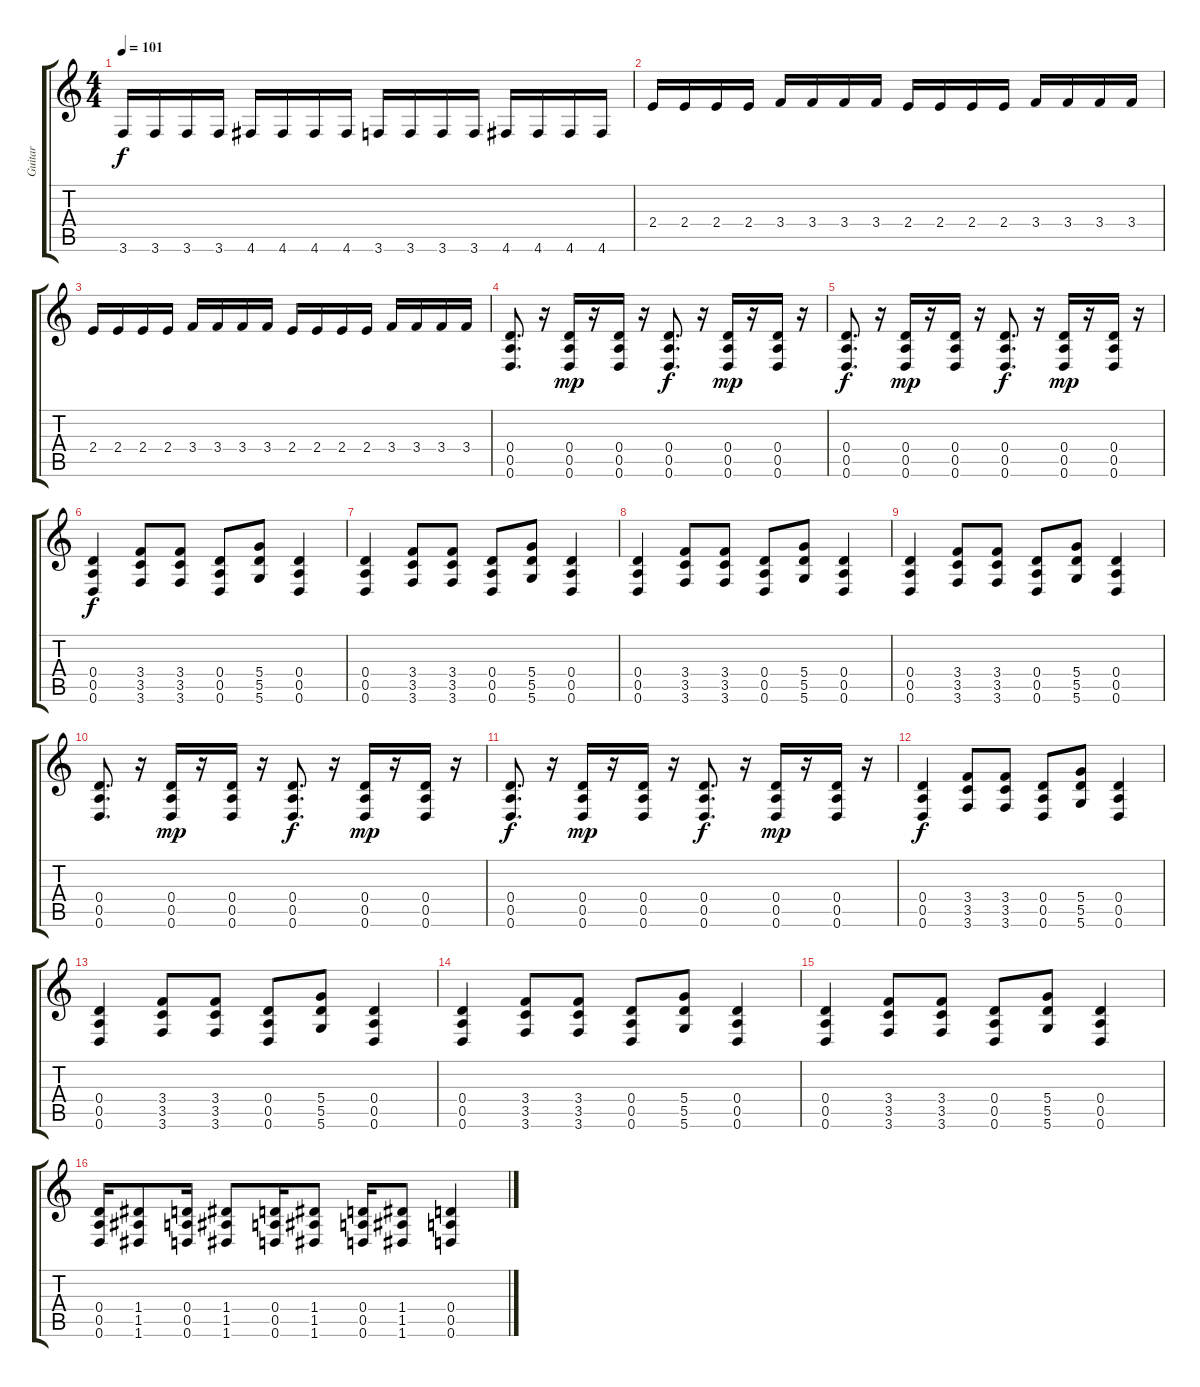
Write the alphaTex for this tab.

\track ("Guitar" "Guitar") {instrument distortionguitar}
\staff {score tabs}
\tuning (E4 B3 G3 D3 A2 D2) {hide}
\ts (4 4)
\tempo 101
\clef g2
\ks c
3.6.16{dy f} 3.6.16 3.6.16 3.6.16 4.6.16 4.6.16 4.6.16 4.6.16 3.6.16 3.6.16 3.6.16 3.6.16 4.6.16 4.6.16 4.6.16 4.6.16 |
2.4.16 2.4.16 2.4.16 2.4.16 3.4.16 3.4.16 3.4.16 3.4.16 2.4.16 2.4.16 2.4.16 2.4.16 3.4.16 3.4.16 3.4.16 3.4.16 |
2.4.16 2.4.16 2.4.16 2.4.16 3.4.16 3.4.16 3.4.16 3.4.16 2.4.16 2.4.16 2.4.16 2.4.16 3.4.16 3.4.16 3.4.16 3.4.16 |
(0.4 0.5 0.6).8{d} r.16 (0.4 0.5 0.6).16{dy mp} r.16 (0.4 0.5 0.6).16 r.16 (0.4 0.5 0.6).8{d dy f} r.16 (0.4 0.5 0.6).16{dy mp} r.16 (0.4 0.5 0.6).16 r.16 |
(0.4 0.5 0.6).8{d dy f} r.16 (0.4 0.5 0.6).16{dy mp} r.16 (0.4 0.5 0.6).16 r.16 (0.4 0.5 0.6).8{d dy f} r.16 (0.4 0.5 0.6).16{dy mp} r.16 (0.4 0.5 0.6).16 r.16 |
(0.4 0.5 0.6).4{dy f} (3.4 3.5 3.6).8 (3.4 3.5 3.6).8 (0.4 0.5 0.6).8 (5.4 5.5 5.6).8 (0.4 0.5 0.6).4 |
(0.4 0.5 0.6).4 (3.4 3.5 3.6).8 (3.4 3.5 3.6).8 (0.4 0.5 0.6).8 (5.4 5.5 5.6).8 (0.4 0.5 0.6).4 |
(0.4 0.5 0.6).4 (3.4 3.5 3.6).8 (3.4 3.5 3.6).8 (0.4 0.5 0.6).8 (5.4 5.5 5.6).8 (0.4 0.5 0.6).4 |
(0.4 0.5 0.6).4 (3.4 3.5 3.6).8 (3.4 3.5 3.6).8 (0.4 0.5 0.6).8 (5.4 5.5 5.6).8 (0.4 0.5 0.6).4 |
(0.4 0.5 0.6).8{d} r.16 (0.4 0.5 0.6).16{dy mp} r.16 (0.4 0.5 0.6).16 r.16 (0.4 0.5 0.6).8{d dy f} r.16 (0.4 0.5 0.6).16{dy mp} r.16 (0.4 0.5 0.6).16 r.16 |
(0.4 0.5 0.6).8{d dy f} r.16 (0.4 0.5 0.6).16{dy mp} r.16 (0.4 0.5 0.6).16 r.16 (0.4 0.5 0.6).8{d dy f} r.16 (0.4 0.5 0.6).16{dy mp} r.16 (0.4 0.5 0.6).16 r.16 |
(0.4 0.5 0.6).4{dy f} (3.4 3.5 3.6).8 (3.4 3.5 3.6).8 (0.4 0.5 0.6).8 (5.4 5.5 5.6).8 (0.4 0.5 0.6).4 |
(0.4 0.5 0.6).4 (3.4 3.5 3.6).8 (3.4 3.5 3.6).8 (0.4 0.5 0.6).8 (5.4 5.5 5.6).8 (0.4 0.5 0.6).4 |
(0.4 0.5 0.6).4 (3.4 3.5 3.6).8 (3.4 3.5 3.6).8 (0.4 0.5 0.6).8 (5.4 5.5 5.6).8 (0.4 0.5 0.6).4 |
(0.4 0.5 0.6).4 (3.4 3.5 3.6).8 (3.4 3.5 3.6).8 (0.4 0.5 0.6).8 (5.4 5.5 5.6).8 (0.4 0.5 0.6).4 |
(0.4 0.5 0.6).16 (1.4 1.5 1.6).8 (0.4 0.5 0.6).16 (1.4 1.5 1.6).8 (0.4 0.5 0.6).16 (1.4 1.5 1.6).8 (0.4 0.5 0.6).16 (1.4 1.5 1.6).8 (0.4 0.5 0.6).4
